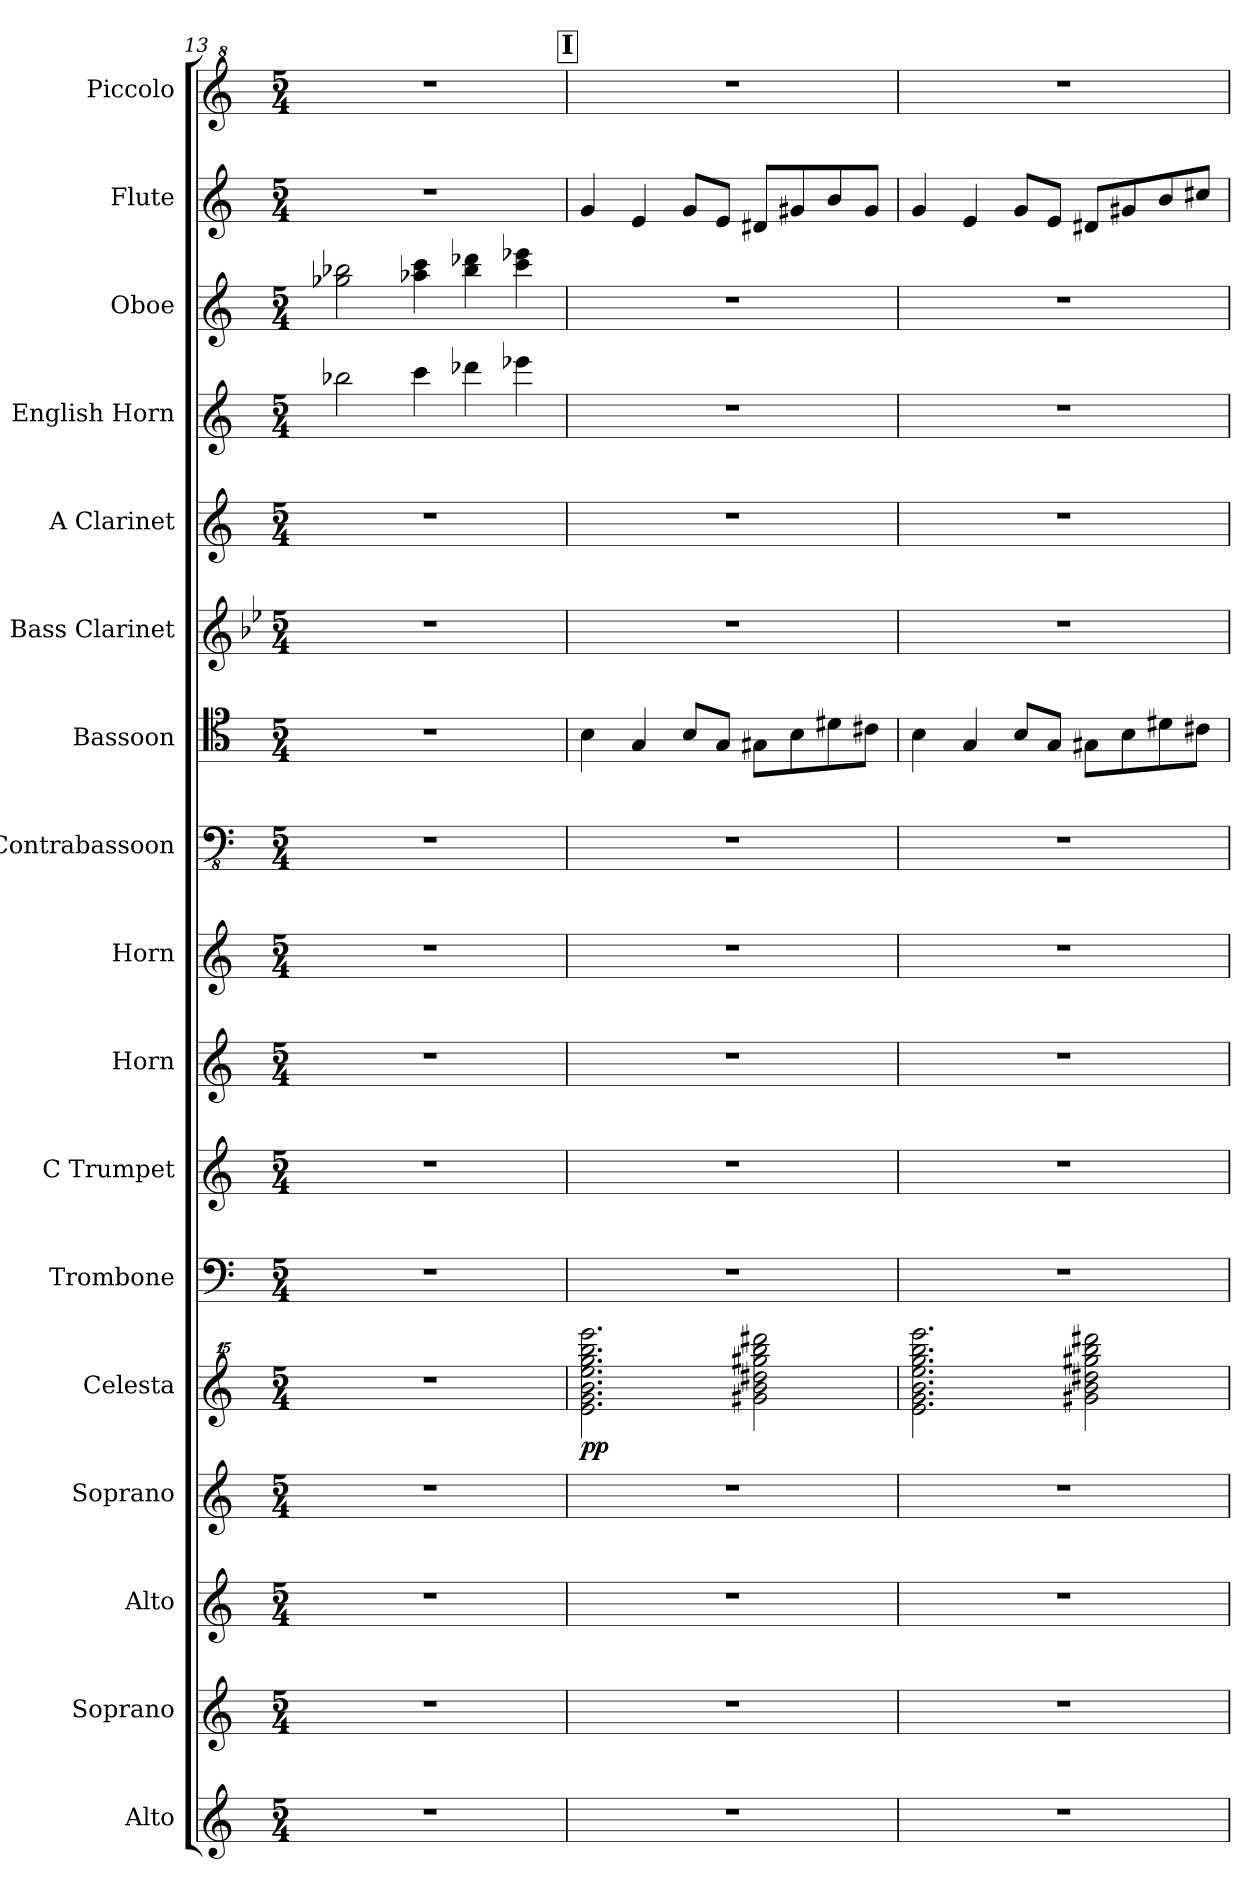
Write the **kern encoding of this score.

**kern	**kern	**kern	**kern	**kern	**dynam	**kern	**kern	**kern	**kern	**kern	**kern	**kern	**kern	**kern	**kern	**kern	**kern
*part17	*part16	*part15	*part14	*part13	*part13	*part12	*part11	*part10	*part9	*part8	*part7	*part6	*part5	*part4	*part3	*part2	*part1
*staff17	*staff16	*staff15	*staff14	*staff13	*staff13	*staff12	*staff11	*staff10	*staff9	*staff8	*staff7	*staff6	*staff5	*staff4	*staff3	*staff2	*staff1
*I"Alto	*I"Soprano	*I"Alto	*I"Soprano	*I"Celesta	*	*I"Trombone	*I"C Trumpet	*I"Horn	*I"Horn	*I"Contrabassoon	*I"Bassoon	*I"Bass Clarinet	*I"A Clarinet	*I"English Horn	*I"Oboe	*I"Flute	*I"Piccolo
*I'A.	*I'S.	*I'A.	*I'S.	*I'Cel.	*	*I'Trb.	*I'C Tpt.	*I'Hn.	*I'Hn.	*I'Cbsn.	*I'Bsn.	*I'B. Cl.	*I'A Cl.	*I'E. Hn.	*I'Ob.	*I'Fl.	*I'Picc.
*clefG2	*clefG2	*clefG2	*clefG2	*clefG^^2	*	*clefF4	*clefG2	*clefG2	*clefG2	*clefFv4	*clefC4	*clefG2	*clefG2	*clefG2	*clefG2	*clefG2	*clefG^2
*	*	*	*	*	*	*	*	*ITrd4c7	*ITrd4c7	*ITrd7c12	*	*ITrd8c14	*ITrd2c3	*ITrd4c7	*	*	*ITrd-7c-12
*k[]	*k[]	*k[]	*k[]	*k[]	*	*k[]	*k[]	*k[b-]	*k[b-]	*k[]	*k[]	*k[b-e-]	*k[f#c#g#]	*k[b-]	*k[]	*k[]	*k[]
*C:	*C:	*C:	*C:	*C:	*	*C:	*C:	*F:	*F:	*C:	*C:	*B-:	*A:	*F:	*C:	*C:	*C:
*M5/4	*M5/4	*M5/4	*M5/4	*M5/4	*	*M5/4	*M5/4	*M5/4	*M5/4	*M5/4	*M5/4	*M5/4	*M5/4	*M5/4	*M5/4	*M5/4	*M5/4
=13	=13	=13	=13	=13	=13	=13	=13	=13	=13	=13	=13	=13	=13	=13	=13	=13	=13
4%5r	4%5r	4%5r	4%5r	4%5r	.	4%5r	4%5r	4%5r	4%5r	4%5r	4%5r	4%5r	4%5r	2ee-X\	2gg-X\ 2bb-X\	4%5r	4%5r
.	.	.	.	.	.	.	.	.	.	.	.	.	.	4ff\	4aa-X\ 4ccc\	.	.
.	.	.	.	.	.	.	.	.	.	.	.	.	.	4gg-X\	4bb-\ 4ddd-X\	.	.
.	.	.	.	.	.	.	.	.	.	.	.	.	.	4aa-X\	4ccc\ 4eee-X\	.	.
!!LO:PB:g=z
!!LO:REH:place=s1:a:t=I
=14	=14	=14	=14	=14	=14	=14	=14	=14	=14	=14	=14	=14	=14	=14	=14	=14	=14
!	!	!	!	!	!LO:DY:b	!	!	!	!	!	!	!	!	!	!	!	!
4%5r	4%5r	4%5r	4%5r	2.eee\ 2.ggg\ 2.bbb\ 2.eeee\ 2.gggg\ 2.bbbb\ 2.eeeee\	pp	4%5r	4%5r	4%5r	4%5r	4%5r	4B\	4%5r	4%5r	4%5r	4%5r	4g/	4%5r
.	.	.	.	.	.	.	.	.	.	.	4G/	.	.	.	.	4e/	.
.	.	.	.	.	.	.	.	.	.	.	8B/L	.	.	.	.	8g/L	.
.	.	.	.	.	.	.	.	.	.	.	8G/J	.	.	.	.	8e/J	.
.	.	.	.	2ggg#X\ 2bbb\ 2dddd#X\ 2gggg#X\ 2bbbb\ 2ddddd#X\	.	.	.	.	.	.	8G#X\L	.	.	.	.	8d#X/L	.
.	.	.	.	.	.	.	.	.	.	.	8B\	.	.	.	.	8g#X/	.
.	.	.	.	.	.	.	.	.	.	.	8d#X\	.	.	.	.	8b/	.
.	.	.	.	.	.	.	.	.	.	.	8c#X\J	.	.	.	.	8g#/J	.
=15	=15	=15	=15	=15	=15	=15	=15	=15	=15	=15	=15	=15	=15	=15	=15	=15	=15
4%5r	4%5r	4%5r	4%5r	2.eee\ 2.ggg\ 2.bbb\ 2.eeee\ 2.gggg\ 2.bbbb\ 2.eeeee\	.	4%5r	4%5r	4%5r	4%5r	4%5r	4B\	4%5r	4%5r	4%5r	4%5r	4g/	4%5r
.	.	.	.	.	.	.	.	.	.	.	4G/	.	.	.	.	4e/	.
.	.	.	.	.	.	.	.	.	.	.	8B/L	.	.	.	.	8g/L	.
.	.	.	.	.	.	.	.	.	.	.	8G/J	.	.	.	.	8e/J	.
.	.	.	.	2ggg#X\ 2bbb\ 2dddd#X\ 2gggg#X\ 2bbbb\ 2ddddd#X\	.	.	.	.	.	.	8G#X\L	.	.	.	.	8d#X/L	.
.	.	.	.	.	.	.	.	.	.	.	8B\	.	.	.	.	8g#X/	.
.	.	.	.	.	.	.	.	.	.	.	8d#X\	.	.	.	.	8b/	.
.	.	.	.	.	.	.	.	.	.	.	8c#X\J	.	.	.	.	8cc#X/J	.
=	=	=	=	=	=	=	=	=	=	=	=	=	=	=	=	=	=
*-	*-	*-	*-	*-	*-	*-	*-	*-	*-	*-	*-	*-	*-	*-	*-	*-	*-
